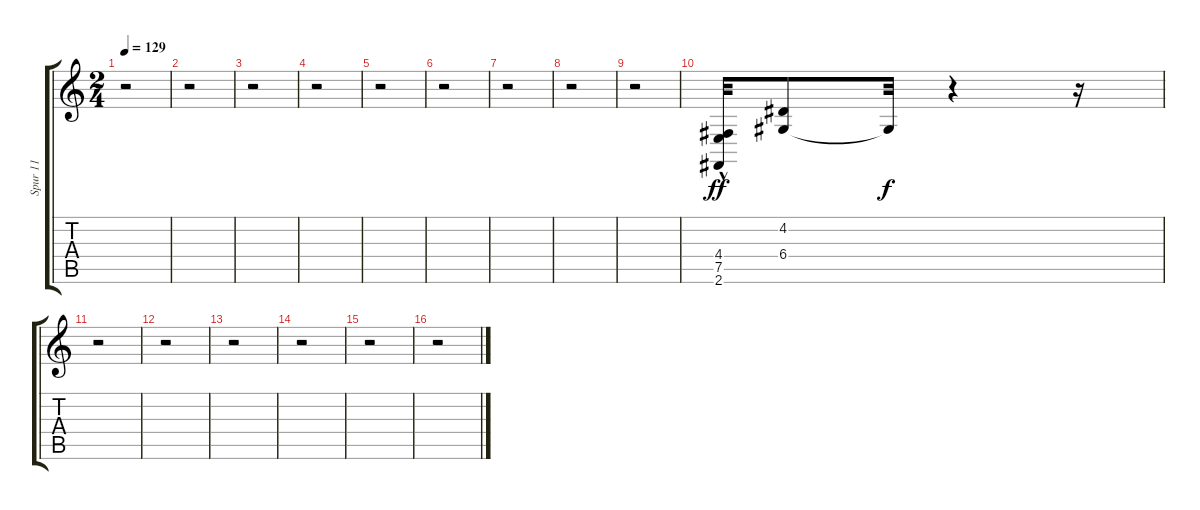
\track ("Spur 11" "Spur 11") {instrument gunshot}
\staff {score tabs}
\tuning (E4 B3 G3 D3 A2 E2) {hide}
\ts (2 4)
\tempo 129
\clef g2
\ks c
r.2{dy f} |
r.2 |
r.2 |
r.2 |
r.2 |
r.2 |
r.2 |
r.2 |
r.2 |
(4.4{hac} 7.5{hac} 2.6{hac}).32{dy ff instrument applause} (4.2 6.4).8 6.4{t}.32{dy f} r.4 r.16 |
r.2 |
r.2 |
r.2 |
r.2 |
r.2 |
r.2
